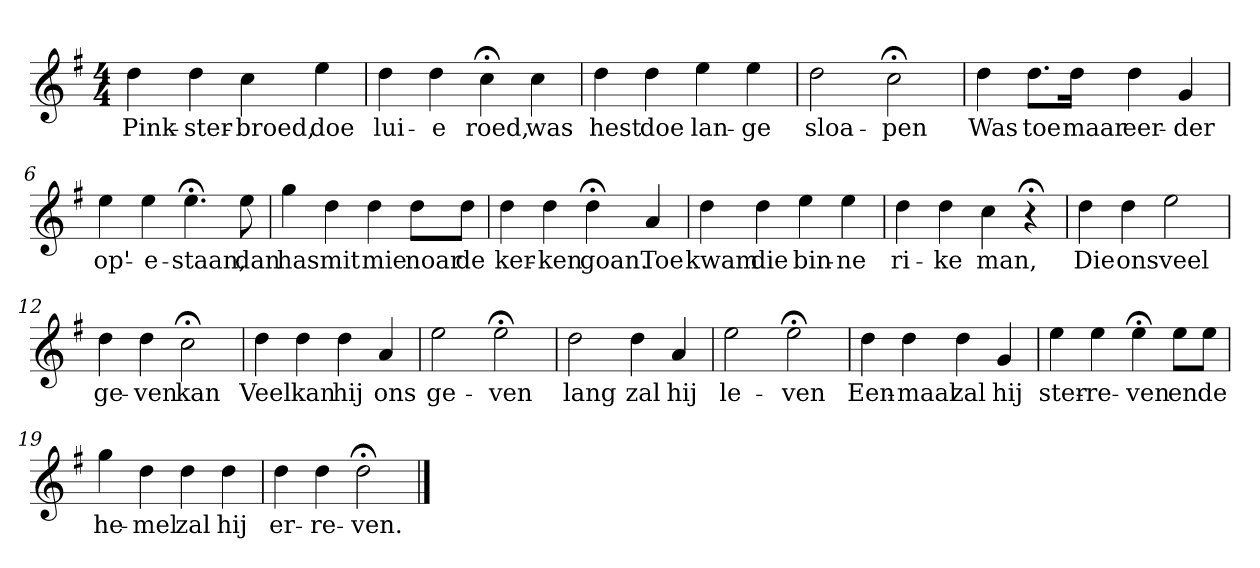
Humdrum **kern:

**kern	**text
*part1	*part1
*staff1	*staff1
*k[f#]	*
*G:	*
*M4/4	*
*MM120	*
=1	=1
4dd	Pink-
4dd	-ster-
4cc	-broed,
4ee	doe
=2	=2
4dd	lui-
4dd	-e
4cc;<	roed,
4cc	was
=3	=3
4dd	hest
4dd	doe
4ee	lan-
4ee	-ge
=4	=4
2dd	sloa-
2cc;<	-pen
=5	=5
4dd	Was
8.ddL	toe
16ddJk	maar
4dd	eer-
4g	-der
=6	=6
4ee	op'-
4ee	-e-
4.ee;<	-staan,
8ee	dan
=7	=7
4gg	has
4dd	mit
4dd	mie
8ddL	noar
8ddJ	de
=8	=8
4dd	ker-
4dd	-ken
4dd;<	goan.
4a	Toe
=9	=9
4dd	kwam
4dd	die
4ee	bin-
4ee	-ne
=10	=10
4dd	ri-
4dd	-ke
4cc	man,
4r;<	.
=11	=11
4dd	Die
4dd	ons
2ee	veel
=12	=12
4dd	ge-
4dd	-ven
2cc;<	kan
=13	=13
4dd	Veel
4dd	kan
4dd	hij
4a	ons
=14	=14
2ee	ge-
2ee;<	-ven
=15	=15
2dd	lang
4dd	zal
4a	hij
=16	=16
2ee	le-
2ee;<	-ven
=17	=17
4dd	Een-
4dd	-maal
4dd	zal
4g	hij
=18	=18
4ee	ster-
4ee	-re-
4ee;<	-ven
8eeL	en
8eeJ	de
=19	=19
4gg	he-
4dd	-mel
4dd	zal
4dd	hij
=20	=20
4dd	er-
4dd	-re-
2dd;<	-ven.
==	==
*-	*-
